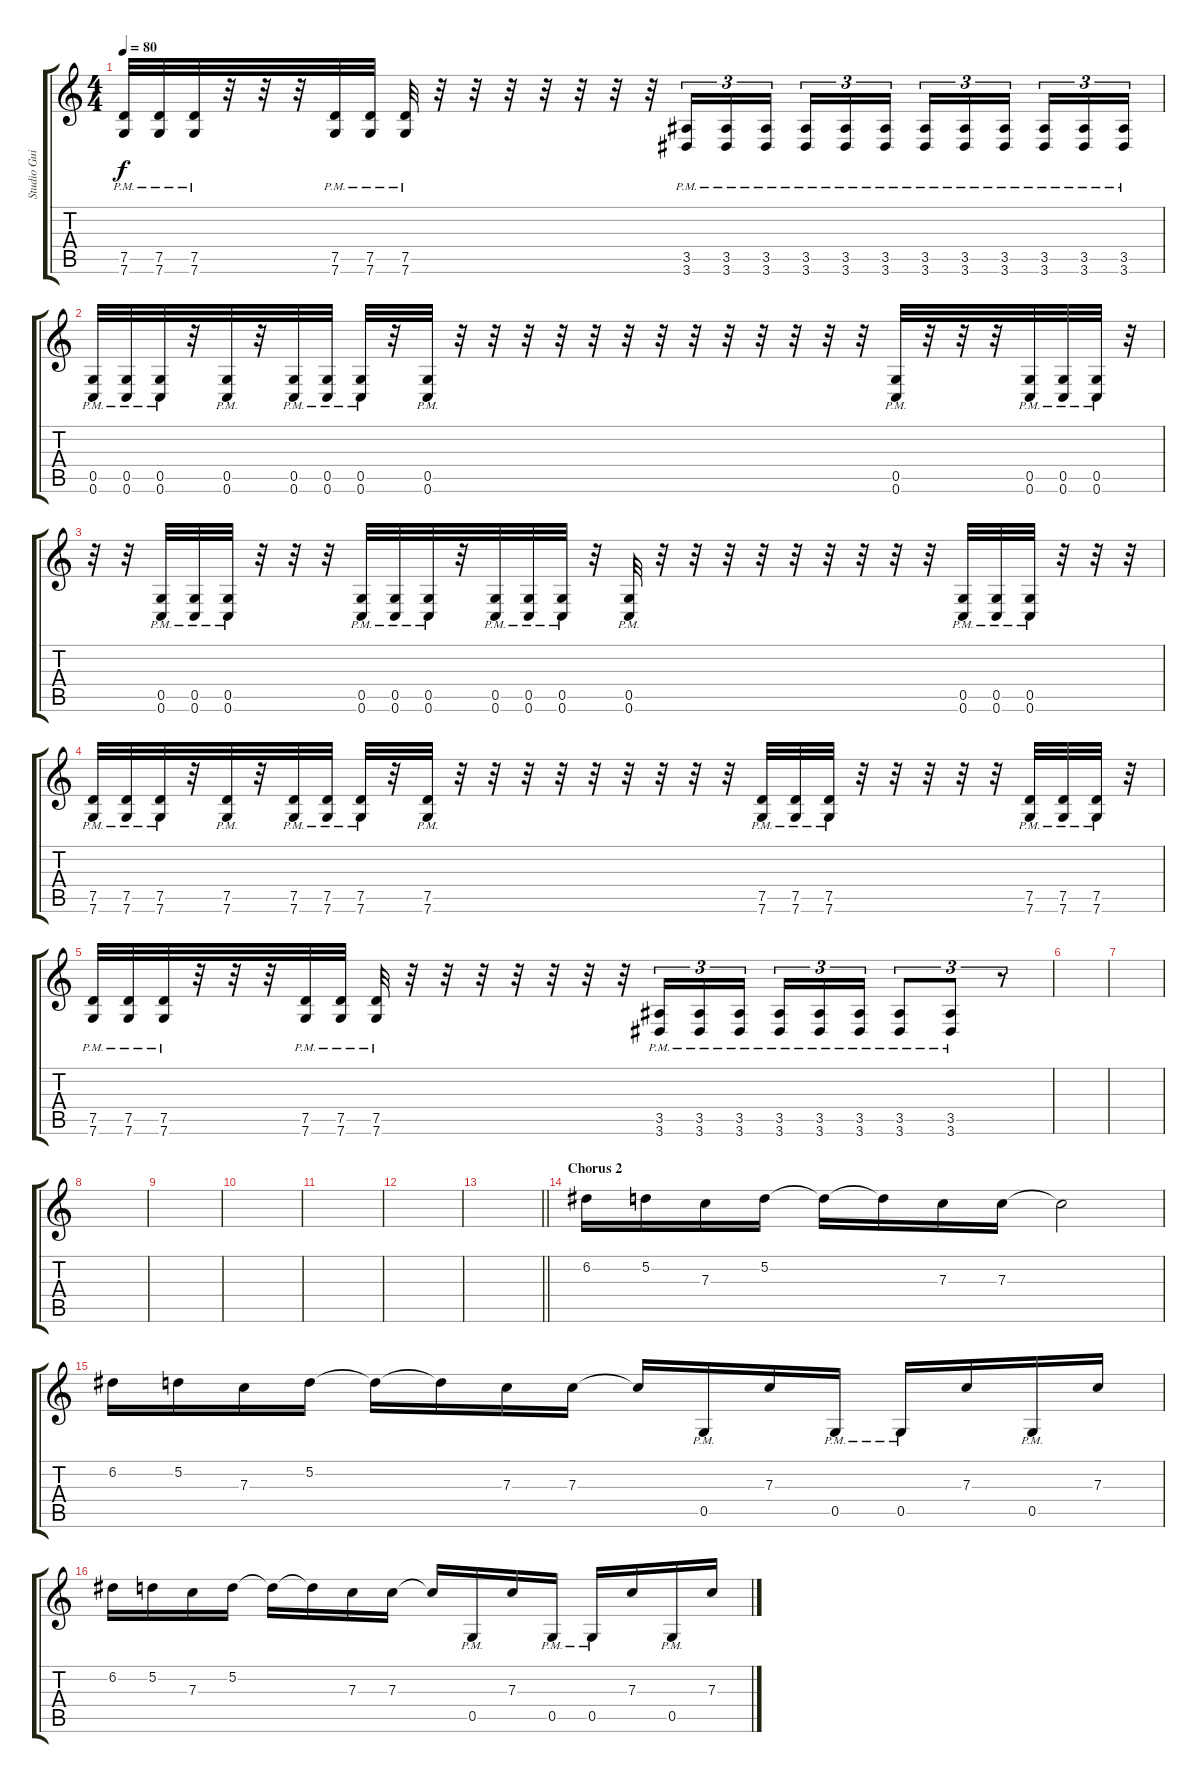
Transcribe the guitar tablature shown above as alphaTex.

\track ("Studio Guitar (Sky)" "Studio Gui") {instrument electricguitarjazz}
\staff {score tabs}
\tuning (D4 A3 F3 C3 G2 C2) {hide}
\ts (4 4)
\tempo 80
\clef g2
\ks c
(7.5{pm} 7.6{pm}).32{dy f} (7.5{pm} 7.6{pm}).32 (7.5{pm} 7.6{pm}).32 r.32 r.32 r.32 (7.5{pm} 7.6{pm}).32 (7.5{pm} 7.6{pm}).32 (7.5{pm} 7.6{pm}).32 r.32 r.32 r.32 r.32 r.32 r.32 r.32 (3.5{pm} 3.6{pm}).16{tu (3 2)} (3.5{pm} 3.6{pm}).16{tu (3 2)} (3.5{pm} 3.6{pm}).16{tu (3 2) beam splitsecondary} (3.5{pm} 3.6{pm}).16{tu (3 2)} (3.5{pm} 3.6{pm}).16{tu (3 2)} (3.5{pm} 3.6{pm}).16{tu (3 2)} (3.5{pm} 3.6{pm}).16{tu (3 2)} (3.5{pm} 3.6{pm}).16{tu (3 2)} (3.5{pm} 3.6{pm}).16{tu (3 2) beam splitsecondary} (3.5{pm} 3.6{pm}).16{tu (3 2)} (3.5{pm} 3.6{pm}).16{tu (3 2)} (3.5{pm} 3.6{pm}).16{tu (3 2)} |
(0.5{pm} 0.6{pm}).32 (0.5{pm} 0.6{pm}).32 (0.5{pm} 0.6{pm}).32 r.32 (0.5{pm} 0.6{pm}).32 r.32 (0.5{pm} 0.6{pm}).32 (0.5{pm} 0.6{pm}).32 (0.5{pm} 0.6{pm}).32 r.32 (0.5{pm} 0.6{pm}).32 r.32 r.32 r.32 r.32 r.32 r.32 r.32 r.32 r.32 r.32 r.32 r.32 r.32 (0.5{pm} 0.6{pm}).32 r.32 r.32 r.32 (0.5{pm} 0.6{pm}).32 (0.5{pm} 0.6{pm}).32 (0.5{pm} 0.6{pm}).32 r.32 |
r.32 r.32 (0.5{pm} 0.6{pm}).32 (0.5{pm} 0.6{pm}).32 (0.5{pm} 0.6{pm}).32 r.32 r.32 r.32 (0.5{pm} 0.6{pm}).32 (0.5{pm} 0.6{pm}).32 (0.5{pm} 0.6{pm}).32 r.32 (0.5{pm} 0.6{pm}).32 (0.5{pm} 0.6{pm}).32 (0.5{pm} 0.6{pm}).32 r.32 (0.5{pm} 0.6{pm}).32 r.32 r.32 r.32 r.32 r.32 r.32 r.32 r.32 r.32 (0.5{pm} 0.6{pm}).32 (0.5{pm} 0.6{pm}).32 (0.5{pm} 0.6{pm}).32 r.32 r.32 r.32 |
(7.5{pm} 7.6{pm}).32 (7.5{pm} 7.6{pm}).32 (7.5{pm} 7.6{pm}).32 r.32 (7.5{pm} 7.6{pm}).32 r.32 (7.5{pm} 7.6{pm}).32 (7.5{pm} 7.6{pm}).32 (7.5{pm} 7.6{pm}).32 r.32 (7.5{pm} 7.6{pm}).32 r.32 r.32 r.32 r.32 r.32 r.32 r.32 r.32 r.32 (7.5{pm} 7.6{pm}).32 (7.5{pm} 7.6{pm}).32 (7.5{pm} 7.6{pm}).32 r.32 r.32 r.32 r.32 r.32 (7.5{pm} 7.6{pm}).32 (7.5{pm} 7.6{pm}).32 (7.5{pm} 7.6{pm}).32 r.32 |
(7.5{pm} 7.6{pm}).32 (7.5{pm} 7.6{pm}).32 (7.5{pm} 7.6{pm}).32 r.32 r.32 r.32 (7.5{pm} 7.6{pm}).32 (7.5{pm} 7.6{pm}).32 (7.5{pm} 7.6{pm}).32 r.32 r.32 r.32 r.32 r.32 r.32 r.32 (3.5{pm} 3.6{pm}).16{tu (3 2)} (3.5{pm} 3.6{pm}).16{tu (3 2)} (3.5{pm} 3.6{pm}).16{tu (3 2) beam splitsecondary} (3.5{pm} 3.6{pm}).16{tu (3 2)} (3.5{pm} 3.6{pm}).16{tu (3 2)} (3.5{pm} 3.6{pm}).16{tu (3 2)} (3.5{pm} 3.6{pm}).8{tu (3 2)} (3.5{pm} 3.6{pm}).8{tu (3 2)} r.8{tu (3 2)} |
|
|
|
|
|
|
|
\barLineRight lightlight
|
\section ("" "Chorus 2")
6.2.16 5.2.16 7.3.16 5.2.16 5.2{t}.16 5.2{t}.16 7.3.16 7.3.16 7.3{t}.2 |
6.2.16 5.2.16 7.3.16 5.2.16 5.2{t}.16 5.2{t}.16 7.3.16 7.3.16 7.3{t}.16 0.5{pm}.16 7.3.16 0.5{pm}.16 0.5{pm}.16 7.3.16 0.5{pm}.16 7.3.16 |
6.2.16 5.2.16 7.3.16 5.2.16 5.2{t}.16 5.2{t}.16 7.3.16 7.3.16 7.3{t}.16 0.5{pm}.16 7.3.16 0.5{pm}.16 0.5{pm}.16 7.3.16 0.5{pm}.16 7.3.16
